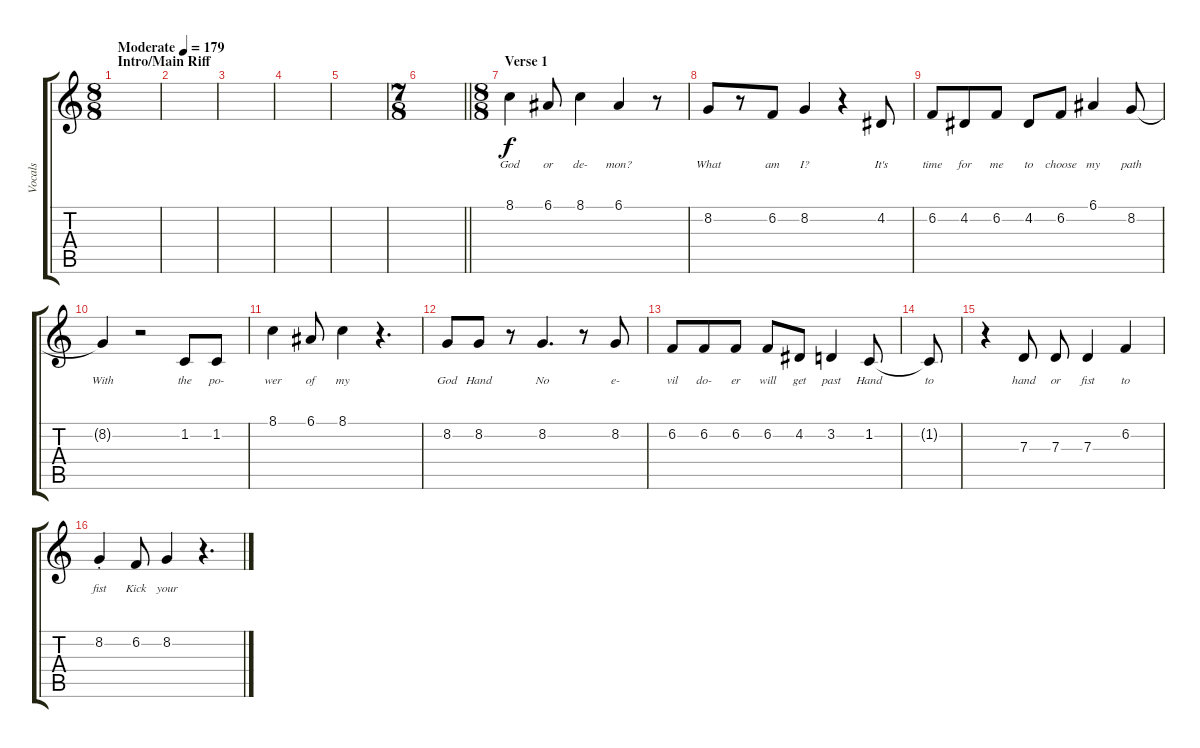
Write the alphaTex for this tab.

\track ("Vocals" "Vocals") {instrument baritonesax}
\staff {score tabs}
\tuning (E4 B3 G3 D3 A2 E2) {hide}
\ts (8 8)
\section ("" "Intro/Main Riff")
\tempo (179 "Moderate")
\clef g2
\ks c
|
|
|
|
|
\ts (7 8)
\barLineRight lightlight
|
\ts (8 8)
\section ("" "Verse 1")
8.1.4{lyrics (0 "God") lyrics (1 "") lyrics (2 "") lyrics (3 "") lyrics (4 "")} 6.1.8{lyrics (0 "or") lyrics (1 "") lyrics (2 "") lyrics (3 "") lyrics (4 "")} 8.1.4{lyrics (0 "de-") lyrics (1 "") lyrics (2 "") lyrics (3 "") lyrics (4 "")} 6.1.4{lyrics (0 "mon?") lyrics (1 "") lyrics (2 "") lyrics (3 "") lyrics (4 "")} r.8 |
8.2.8{lyrics (0 "What") lyrics (1 "") lyrics (2 "") lyrics (3 "") lyrics (4 "")} r.8 6.2.8{lyrics (0 "am") lyrics (1 "") lyrics (2 "") lyrics (3 "") lyrics (4 "")} 8.2.4{lyrics (0 "I?") lyrics (1 "") lyrics (2 "") lyrics (3 "") lyrics (4 "")} r.4 4.2.8{lyrics (0 "It's") lyrics (1 "") lyrics (2 "") lyrics (3 "") lyrics (4 "")} |
6.2.8{lyrics (0 "time") lyrics (1 "") lyrics (2 "") lyrics (3 "") lyrics (4 "")} 4.2.8{lyrics (0 "for") lyrics (1 "") lyrics (2 "") lyrics (3 "") lyrics (4 "")} 6.2.8{lyrics (0 "me") lyrics (1 "") lyrics (2 "") lyrics (3 "") lyrics (4 "")} 4.2.8{lyrics (0 "to") lyrics (1 "") lyrics (2 "") lyrics (3 "") lyrics (4 "")} 6.2.8{lyrics (0 "choose") lyrics (1 "") lyrics (2 "") lyrics (3 "") lyrics (4 "")} 6.1.4{lyrics (0 "my") lyrics (1 "") lyrics (2 "") lyrics (3 "") lyrics (4 "")} 8.2.8{lyrics (0 "path") lyrics (1 "") lyrics (2 "") lyrics (3 "") lyrics (4 "")} |
8.2{t}.4{lyrics (0 "With") lyrics (1 "") lyrics (2 "") lyrics (3 "") lyrics (4 "")} r.2 1.2.8{lyrics (0 "the") lyrics (1 "") lyrics (2 "") lyrics (3 "") lyrics (4 "")} 1.2.8{lyrics (0 "po-") lyrics (1 "") lyrics (2 "") lyrics (3 "") lyrics (4 "")} |
8.1.4{lyrics (0 "wer") lyrics (1 "") lyrics (2 "") lyrics (3 "") lyrics (4 "")} 6.1.8{lyrics (0 "of") lyrics (1 "") lyrics (2 "") lyrics (3 "") lyrics (4 "")} 8.1.4{lyrics (0 "my") lyrics (1 "") lyrics (2 "") lyrics (3 "") lyrics (4 "")} r.4{d} |
8.2.8{lyrics (0 "God") lyrics (1 "") lyrics (2 "") lyrics (3 "") lyrics (4 "")} 8.2.8{lyrics (0 "Hand") lyrics (1 "") lyrics (2 "") lyrics (3 "") lyrics (4 "")} r.8 8.2.4{d lyrics (0 "No") lyrics (1 "") lyrics (2 "") lyrics (3 "") lyrics (4 "")} r.8 8.2.8{lyrics (0 "e-") lyrics (1 "") lyrics (2 "") lyrics (3 "") lyrics (4 "")} |
6.2.8{lyrics (0 "vil") lyrics (1 "") lyrics (2 "") lyrics (3 "") lyrics (4 "")} 6.2.8{lyrics (0 "do-") lyrics (1 "") lyrics (2 "") lyrics (3 "") lyrics (4 "")} 6.2.8{lyrics (0 "er") lyrics (1 "") lyrics (2 "") lyrics (3 "") lyrics (4 "")} 6.2.8{lyrics (0 "will") lyrics (1 "") lyrics (2 "") lyrics (3 "") lyrics (4 "")} 4.2.8{lyrics (0 "get") lyrics (1 "") lyrics (2 "") lyrics (3 "") lyrics (4 "")} 3.2.4{lyrics (0 "past") lyrics (1 "") lyrics (2 "") lyrics (3 "") lyrics (4 "")} 1.2.8{lyrics (0 "Hand") lyrics (1 "") lyrics (2 "") lyrics (3 "") lyrics (4 "")} |
1.2{t}.8{lyrics (0 "to") lyrics (1 "") lyrics (2 "") lyrics (3 "") lyrics (4 "")} |
r.4 7.3.8{lyrics (0 "hand") lyrics (1 "") lyrics (2 "") lyrics (3 "") lyrics (4 "")} 7.3.8{lyrics (0 "or") lyrics (1 "") lyrics (2 "") lyrics (3 "") lyrics (4 "")} 7.3.4{lyrics (0 "fist") lyrics (1 "") lyrics (2 "") lyrics (3 "") lyrics (4 "")} 6.2.4{lyrics (0 "to") lyrics (1 "") lyrics (2 "") lyrics (3 "") lyrics (4 "")} |
8.2{st}.4{lyrics (0 "fist") lyrics (1 "") lyrics (2 "") lyrics (3 "") lyrics (4 "")} 6.2.8{lyrics (0 "Kick") lyrics (1 "") lyrics (2 "") lyrics (3 "") lyrics (4 "")} 8.2.4{lyrics (0 "your") lyrics (1 "") lyrics (2 "") lyrics (3 "") lyrics (4 "")} r.4{d}
